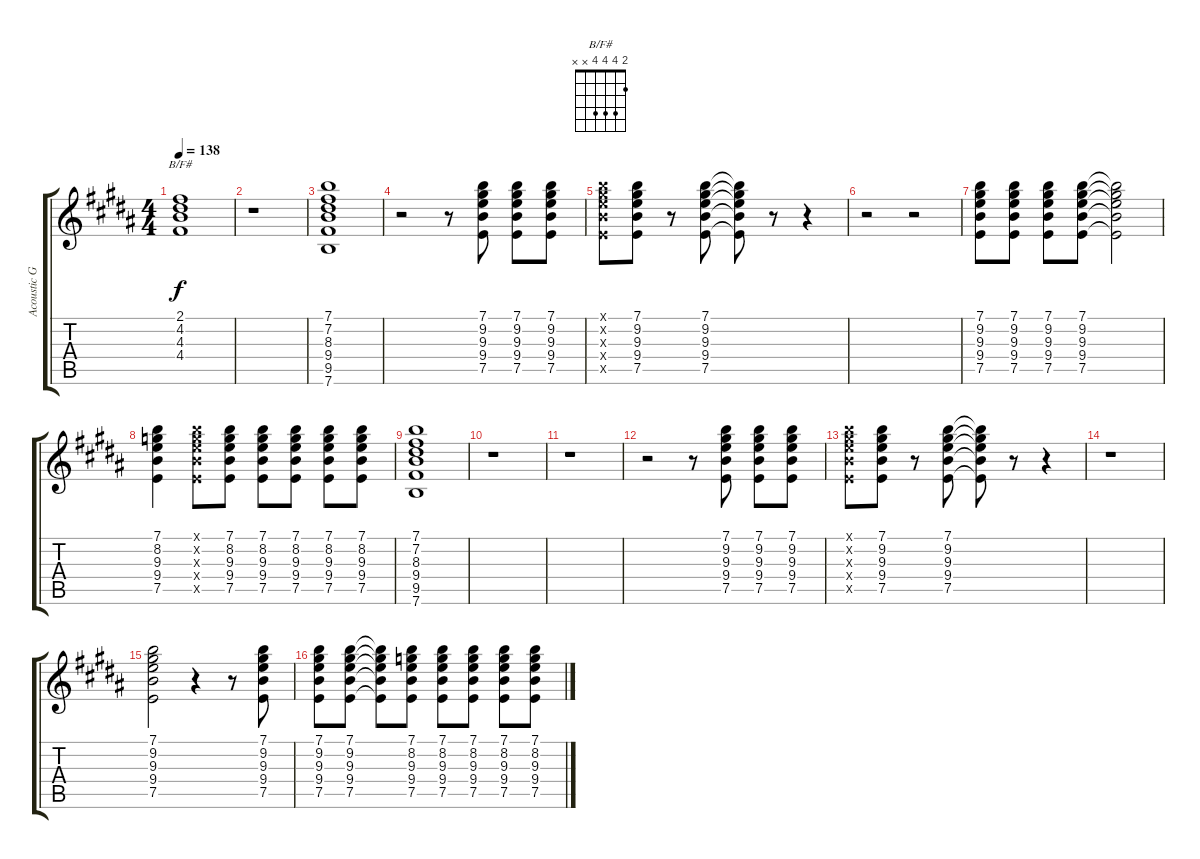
\track ("Acoustic Guitar 2" "Acoustic G") {instrument acousticguitarsteel}
\staff {score tabs}
\tuning (E4 B3 G3 D3 A2 E2) {hide}
\chord ("B/F#" 2 4 4 4 x x)
\ts (4 4)
\tempo 138
\clef g2
\ks b
(2.1 4.2 4.3 4.4).1{ch "B/F#" dy f} |
r.1 |
(7.1 7.2 8.3 9.4 9.5 7.6).1 |
r.2 r.8 (7.1 9.2 9.3 9.4 7.5).8 (7.1 9.2 9.3 9.4 7.5).8 (7.1 9.2 9.3 9.4 7.5).8 |
(7.1{x} 9.2{x} 9.3{x} 9.4{x} 7.5{x}).8 (7.1 9.2 9.3 9.4 7.5).8 r.8 (7.1 9.2 9.3 9.4 7.5).8 (7.1{t} 9.2{t} 9.3{t} 9.4{t} 7.5{t}).8 r.8 r.4 |
r.2 r.2 |
(7.1 9.2 9.3 9.4 7.5).8 (7.1 9.2 9.3 9.4 7.5).8 (7.1 9.2 9.3 9.4 7.5).8 (7.1 9.2 9.3 9.4 7.5).8 (7.1{t} 9.2{t} 9.3{t} 9.4{t} 7.5{t}).2 |
(7.1 8.2 9.3 9.4 7.5).4 (7.1{x} 8.2{x} 9.3{x} 9.4{x} 7.5{x}).8 (7.1 8.2 9.3 9.4 7.5).8 (7.1 8.2 9.3 9.4 7.5).8 (7.1 8.2 9.3 9.4 7.5).8 (7.1 8.2 9.3 9.4 7.5).8 (7.1 8.2 9.3 9.4 7.5).8 |
(7.1 7.2 8.3 9.4 9.5 7.6).1 |
r.1 |
r.1 |
r.2 r.8 (7.1 9.2 9.3 9.4 7.5).8 (7.1 9.2 9.3 9.4 7.5).8 (7.1 9.2 9.3 9.4 7.5).8 |
(7.1{x} 9.2{x} 9.3{x} 9.4{x} 7.5{x}).8 (7.1 9.2 9.3 9.4 7.5).8 r.8 (7.1 9.2 9.3 9.4 7.5).8 (7.1{t} 9.2{t} 9.3{t} 9.4{t} 7.5{t}).8 r.8 r.4 |
r.1 |
(7.1 9.2 9.3 9.4 7.5).2 r.4 r.8 (7.1 9.2 9.3 9.4 7.5).8 |
(7.1 9.2 9.3 9.4 7.5).8 (7.1 9.2 9.3 9.4 7.5).8 (7.1{t} 9.2{t} 9.3{t} 9.4{t} 7.5{t}).8 (7.1 8.2 9.3 9.4 7.5).8 (7.1 8.2 9.3 9.4 7.5).8 (7.1 8.2 9.3 9.4 7.5).8 (7.1 8.2 9.3 9.4 7.5).8 (7.1 8.2 9.3 9.4 7.5).8
